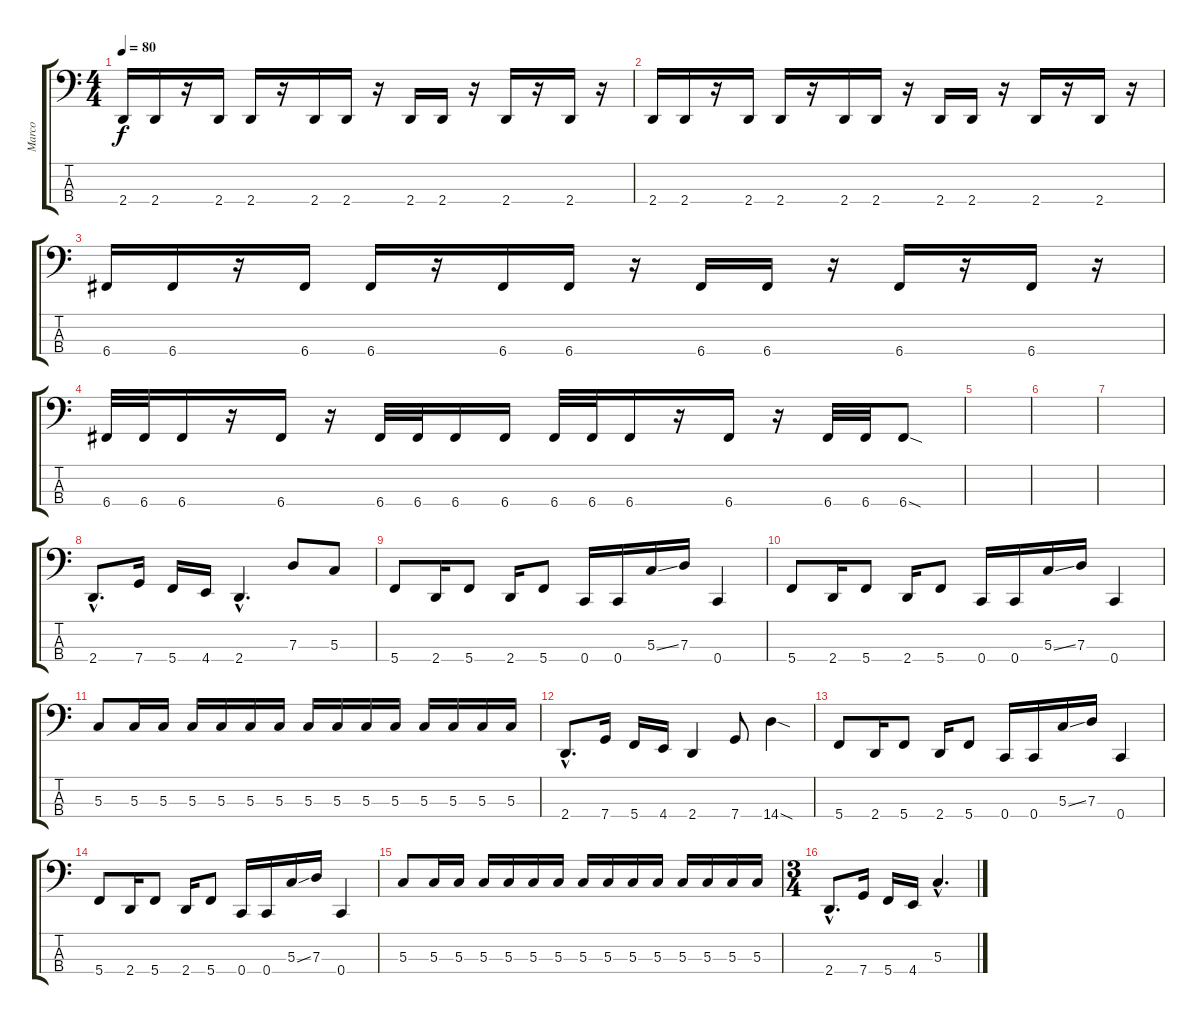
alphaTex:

\track ("Marco" "Marco") {instrument electricbasspick}
\staff {score tabs}
\tuning (F2 C2 G1 C1) {hide}
\ts (4 4)
\tempo 80
\clef f4
\ks c
2.4.16{dy f} 2.4.16 r.16 2.4.16 2.4.16 r.16 2.4.16 2.4.16 r.16 2.4.16 2.4.16 r.16 2.4.16 r.16 2.4.16 r.16 |
2.4.16 2.4.16 r.16 2.4.16 2.4.16 r.16 2.4.16 2.4.16 r.16 2.4.16 2.4.16 r.16 2.4.16 r.16 2.4.16 r.16 |
6.4.16 6.4.16 r.16 6.4.16 6.4.16 r.16 6.4.16 6.4.16 r.16 6.4.16 6.4.16 r.16 6.4.16 r.16 6.4.16 r.16 |
6.4.32 6.4.32 6.4.16 r.16 6.4.16 r.16 6.4.32 6.4.32 6.4.16 6.4.16 6.4.32 6.4.32 6.4.16 r.16 6.4.16 r.16 6.4.32 6.4.32 6.4{sod}.8 |
|
|
|
2.4{hac}.8{d} 7.4.16 5.4.16 4.4.16 2.4{hac}.4{d} 7.3.8 5.3.8 |
5.4.8 2.4.16 5.4.8 2.4.16 5.4.8 0.4.16 0.4.16 5.3{ss}.16 7.3.16 0.4.4 |
5.4.8 2.4.16 5.4.8 2.4.16 5.4.8 0.4.16 0.4.16 5.3{ss}.16 7.3.16 0.4.4 |
5.3.8 5.3.16 5.3.16 5.3.16 5.3.16 5.3.16 5.3.16 5.3.16 5.3.16 5.3.16 5.3.16 5.3.16 5.3.16 5.3.16 5.3.16 |
2.4{hac}.8{d} 7.4.16 5.4.16 4.4.16 2.4.4 7.4.8 14.4{sod}.4 |
5.4.8 2.4.16 5.4.8 2.4.16 5.4.8 0.4.16 0.4.16 5.3{ss}.16 7.3.16 0.4.4 |
5.4.8 2.4.16 5.4.8 2.4.16 5.4.8 0.4.16 0.4.16 5.3{ss}.16 7.3.16 0.4.4 |
5.3.8 5.3.16 5.3.16 5.3.16 5.3.16 5.3.16 5.3.16 5.3.16 5.3.16 5.3.16 5.3.16 5.3.16 5.3.16 5.3.16 5.3.16 |
\ts (3 4)
2.4{hac}.8{d} 7.4.16 5.4.16 4.4.16 5.3{hac}.4{d}
